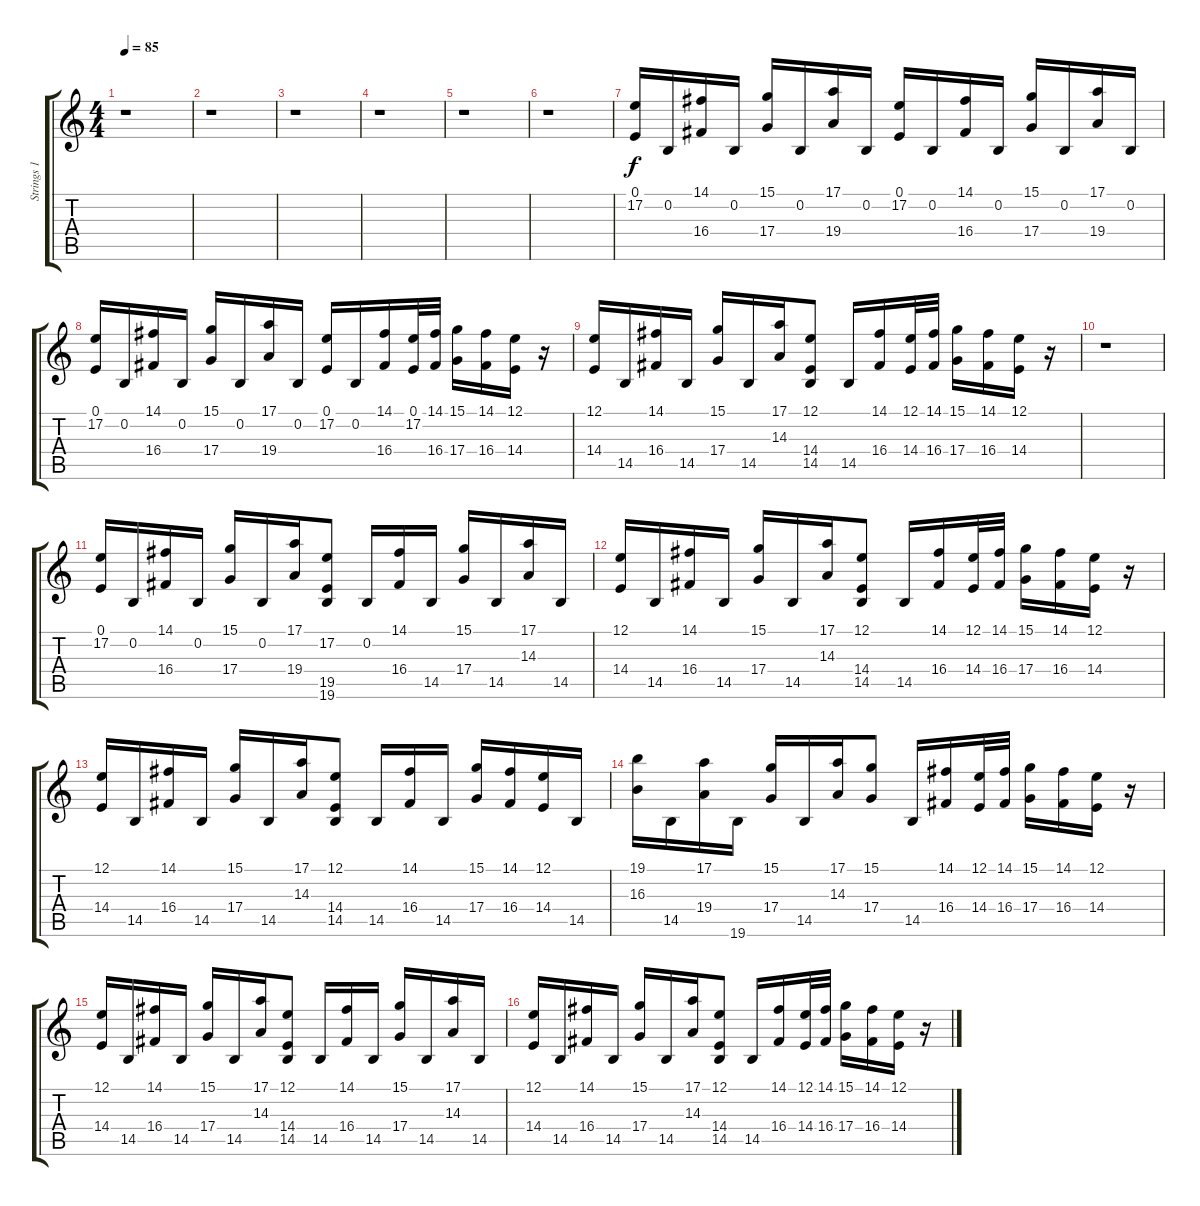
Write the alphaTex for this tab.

\track ("Strings 1" "Strings 1") {instrument stringensemble1}
\staff {score tabs}
\tuning (E4 B3 G3 D3 A2 E2) {hide}
\ts (4 4)
\tempo 85
\clef g2
\ks c
r.1{dy f} |
r.1 |
r.1 |
r.1 |
r.1 |
r.1 |
(0.1 17.2).16 0.2.16 (14.1 16.4).16 0.2.16 (15.1 17.4).16 0.2.16 (17.1 19.4).16 0.2.16 (0.1 17.2).16 0.2.16 (14.1 16.4).16 0.2.16 (15.1 17.4).16 0.2.16 (17.1 19.4).16 0.2.16 |
(0.1 17.2).16 0.2.16 (14.1 16.4).16 0.2.16 (15.1 17.4).16 0.2.16 (17.1 19.4).16 0.2.16 (0.1 17.2).16 0.2.16 (14.1 16.4).16 (0.1 17.2).32 (14.1 16.4).32 (15.1 17.4).16 (14.1 16.4).16 (12.1 14.4).16 r.16 |
(12.1 14.4).16 14.5.16 (14.1 16.4).16 14.5.16 (15.1 17.4).16 14.5.16 (17.1 14.3).16 (12.1 14.4 14.5).8 14.5.16 (14.1 16.4).16 (12.1 14.4).32 (14.1 16.4).32 (15.1 17.4).16 (14.1 16.4).16 (12.1 14.4).16 r.16 |
r.1 |
(0.1 17.2).16 0.2.16 (14.1 16.4).16 0.2.16 (15.1 17.4).16 0.2.16 (17.1 19.4).16 (17.2 19.5 19.6).8 0.2.16 (14.1 16.4).16 14.5.16 (15.1 17.4).16 14.5.16 (17.1 14.3).16 14.5.16 |
(12.1 14.4).16 14.5.16 (14.1 16.4).16 14.5.16 (15.1 17.4).16 14.5.16 (17.1 14.3).16 (12.1 14.4 14.5).8 14.5.16 (14.1 16.4).16 (12.1 14.4).32 (14.1 16.4).32 (15.1 17.4).16 (14.1 16.4).16 (12.1 14.4).16 r.16 |
(12.1 14.4).16 14.5.16 (14.1 16.4).16 14.5.16 (15.1 17.4).16 14.5.16 (17.1 14.3).16 (12.1 14.4 14.5).8 14.5.16 (14.1 16.4).16 14.5.16 (15.1 17.4).16 (14.1 16.4).16 (12.1 14.4).16 14.5.16 |
(19.1 16.3).16 14.5.16 (17.1 19.4).16 19.6.16 (15.1 17.4).16 14.5.16 (17.1 14.3).16 (15.1 17.4).8 14.5.16 (14.1 16.4).16 (12.1 14.4).32 (14.1 16.4).32 (15.1 17.4).16 (14.1 16.4).16 (12.1 14.4).16 r.16 |
(12.1 14.4).16 14.5.16 (14.1 16.4).16 14.5.16 (15.1 17.4).16 14.5.16 (17.1 14.3).16 (12.1 14.4 14.5).8 14.5.16 (14.1 16.4).16 14.5.16 (15.1 17.4).16 14.5.16 (17.1 14.3).16 14.5.16 |
(12.1 14.4).16 14.5.16 (14.1 16.4).16 14.5.16 (15.1 17.4).16 14.5.16 (17.1 14.3).16 (12.1 14.4 14.5).8 14.5.16 (14.1 16.4).16 (12.1 14.4).32 (14.1 16.4).32 (15.1 17.4).16 (14.1 16.4).16 (12.1 14.4).16 r.16
